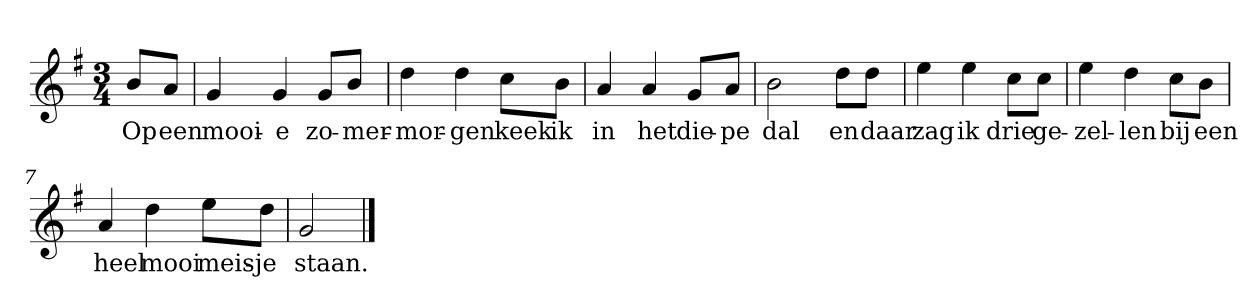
**kern	**text
*part1	*part1
*staff1	*staff1
*clefG2	*
*k[f#]	*
*G:	*
*M3/4	*
*MM120	*
=	=
8b/L	Op
8a/J	een
=1	=1
4g	mooi-
4g	-e
8g/L	zo-
8b/J	-mer-
=2	=2
4dd	-mor-
4dd	-gen
8cc\L	keek
8b\J	ik
=3	=3
4a	in
4a	het
8g/L	die-
8a/J	-pe
=4	=4
2b	dal
8dd\L	en
8dd\J	daar
=5	=5
4ee	zag
4ee	ik
8cc\L	drie
8cc\J	ge-
=6	=6
4ee	-zel-
4dd	-len
8cc\L	bij
8b\J	een
=7	=7
4a	heel
4dd	mooi
8ee\L	meis-
8dd\J	-je
=8	=8
2g	staan.
==	==
*-	*-
